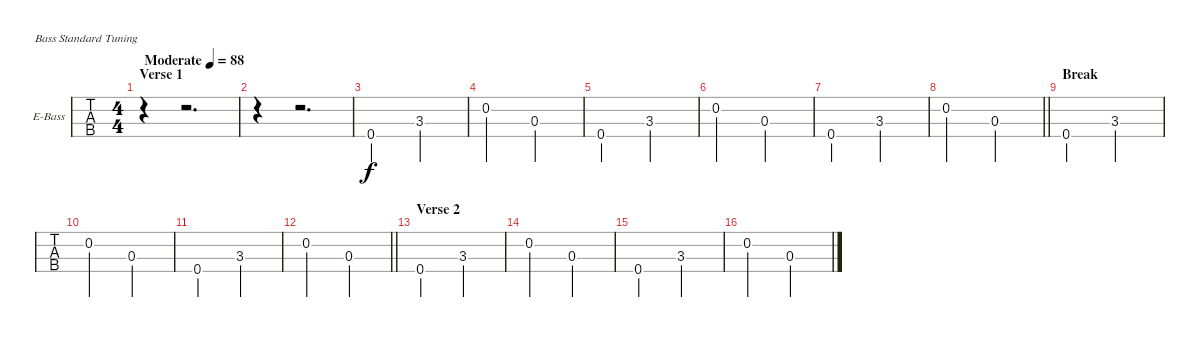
\bracketExtendMode groupsimilarinstruments
\firstSystemTrackNameOrientation horizontal
\otherSystemsTrackNameOrientation horizontal
\track ("Base" "E-Bass") {instrument electricbassfinger}
\staff {tabs}
\tuning (G2 D2 A1 E1)
\ts (4 4)
\beaming (8 2 2 2 2)
\section ("" "Verse 1")
\tempo (88 "Moderate")
\clef f4
\ks c
r.4{dy f instrument electricbassfinger} r.2{d} |
r.4 r.2{d} |
0.4.2 3.3.2 |
0.2.2 0.3.2 |
0.4.2 3.3.2 |
0.2.2 0.3.2 |
0.4.2 3.3.2 |
\barLineRight lightlight
0.2.2 0.3.2 |
\section ("" "Break")
0.4.2 3.3.2 |
0.2.2 0.3.2 |
0.4.2 3.3.2 |
\barLineRight lightlight
0.2.2 0.3.2 |
\section ("" "Verse 2")
0.4.2 3.3.2 |
0.2.2 0.3.2 |
0.4.2 3.3.2 |
0.2.2 0.3.2
